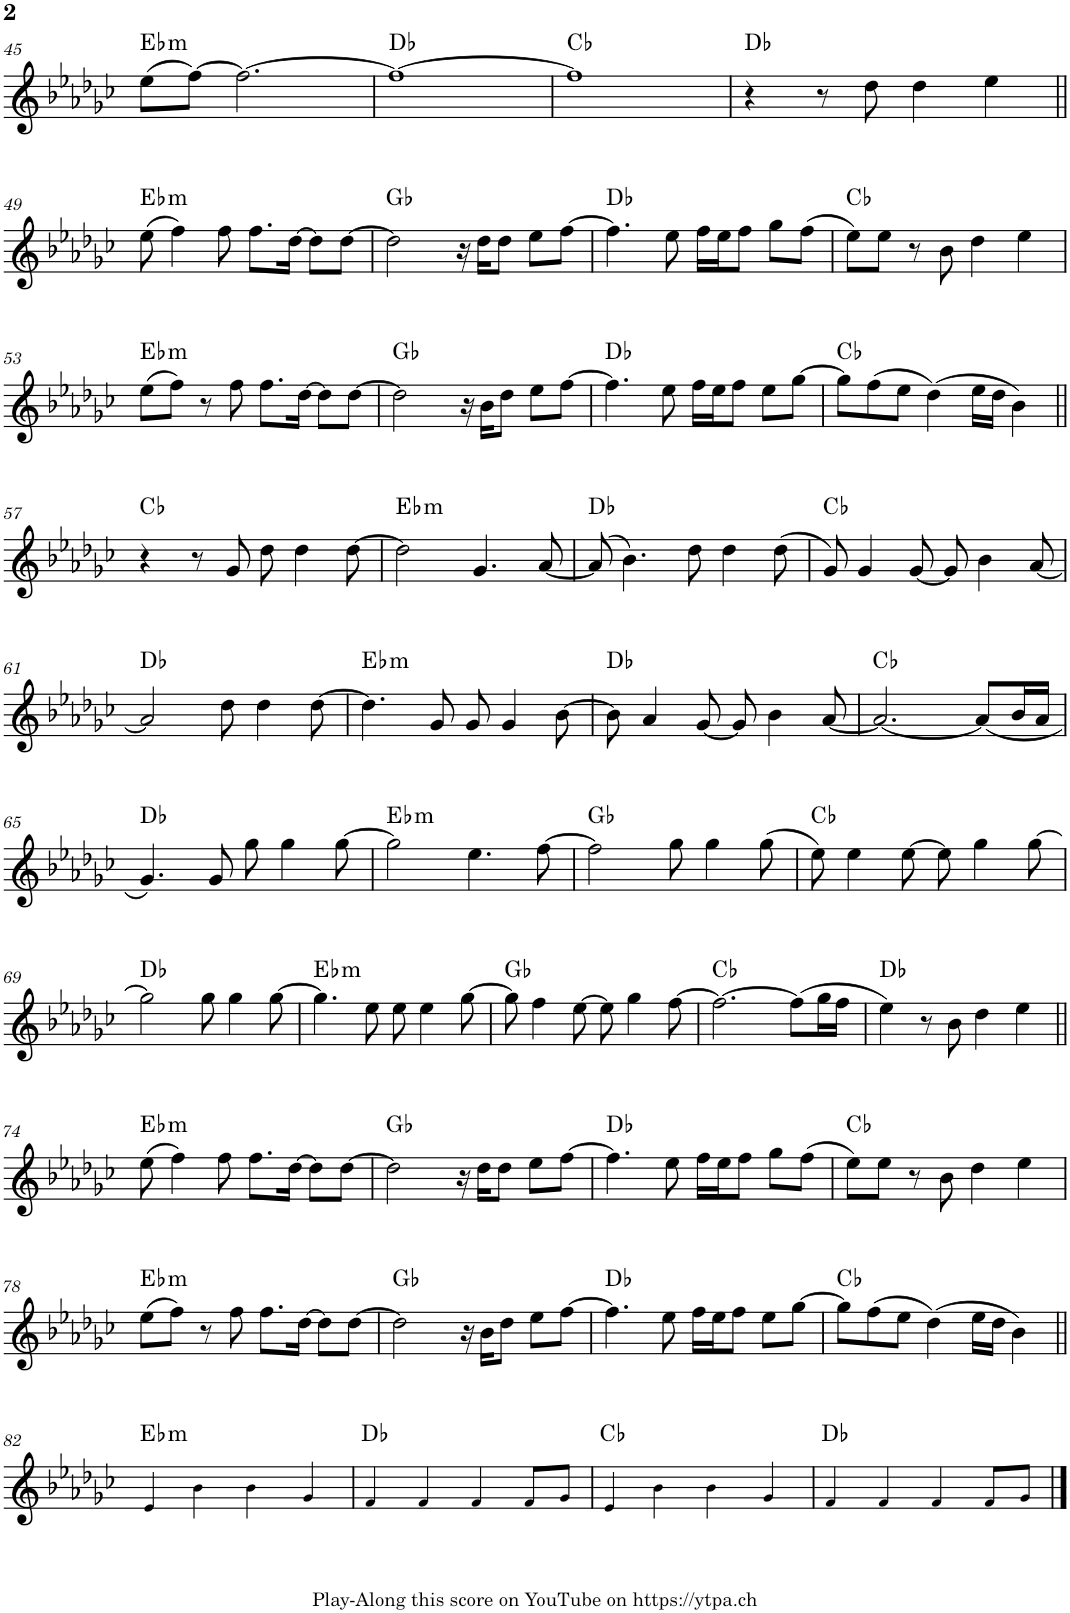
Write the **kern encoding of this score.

**kern	**harte
*part1	*part1
*staff1	*
*I"Piano	*
*I'Pno.	*
!!LO:PB:g=z
*clefG2	*
*k[b-e-a-d-g-c-]	*
*M4/4	*
=45	=45
!	!LO:H:kt=m
(8ee-\L	Eb:min
[8ff\J)	.
2.ff\_	.
=46	=46
1ff_	Db:maj
=47	=47
1ff]	Cb:maj
=48	=48
4r	Db:maj
8r	.
8dd-\	.
4dd-\	.
4ee-\	.
!!LO:LB:g=z
=49||	=49||
!	!LO:H:kt=m
(8ee-\	Eb:min
4ff\)	.
8ff\	.
8.ff\L	.
[16dd-\Jk	.
8dd-\L]	.
[8dd-\J	.
=50	=50
2dd-\]	Gb:maj
16r	.
16dd-\KL	.
8dd-\J	.
8ee-\L	.
[8ff\J	.
=51	=51
4.ff\]	Db:maj
8ee-\	.
16ff\LL	.
16ee-\J	.
8ff\J	.
8gg-\L	.
(8ff\J	.
=52	=52
8ee-\L)	Cb:maj
8ee-\J	.
8r	.
8b-\	.
4dd-\	.
4ee-\	.
!!LO:LB:g=z
=53	=53
!	!LO:H:kt=m
(8ee-\L	Eb:min
8ff\J)	.
8r	.
8ff\	.
8.ff\L	.
[16dd-\Jk	.
8dd-\L]	.
[8dd-\J	.
=54	=54
2dd-\]	Gb:maj
16r	.
16b-\KL	.
8dd-\J	.
8ee-\L	.
[8ff\J	.
=55	=55
4.ff\]	Db:maj
8ee-\	.
16ff\LL	.
16ee-\J	.
8ff\J	.
8ee-\L	.
[8gg-\J	.
=56	=56
8gg-\L]	Cb:maj
(8ff\	.
8ee-\J	.
(4dd-\)	.
16ee-\LL	.
16dd-\JJ	.
4b-\)	.
!!LO:LB:g=z
=57||	=57||
4r	Cb:maj
8r	.
8g-/	.
8dd-\	.
4dd-\	.
[8dd-\	.
=58	=58
!	!LO:H:kt=m
2dd-\]	Eb:min
4.g-/	.
[8a-/	.
=59	=59
(8a-/]	Db:maj
4.b-\)	.
8dd-\	.
4dd-\	.
(8dd-\	.
=60	=60
8g-/)	Cb:maj
4g-/	.
[8g-/	.
8g-/]	.
4b-\	.
[8a-/	.
!!LO:LB:g=z
=61	=61
2a-/]	Db:maj
8dd-\	.
4dd-\	.
[8dd-\	.
=62	=62
!	!LO:H:kt=m
4.dd-\]	Eb:min
8g-/	.
8g-/	.
4g-/	.
[8b-\	.
=63	=63
8b-\]	Db:maj
4a-/	.
[8g-/	.
8g-/]	.
4b-\	.
[8a-/	.
=64	=64
2.a-/_	Cb:maj
(8a-/L]	.
16b-/L	.
16a-/JJ	.
!!LO:LB:g=z
=65	=65
4.g-/)	Db:maj
8g-/	.
8gg-\	.
4gg-\	.
[8gg-\	.
=66	=66
!	!LO:H:kt=m
2gg-\]	Eb:min
4.ee-\	.
[8ff\	.
=67	=67
2ff\]	Gb:maj
8gg-\	.
4gg-\	.
(8gg-\	.
=68	=68
8ee-\)	Cb:maj
4ee-\	.
[8ee-\	.
8ee-\]	.
4gg-\	.
[8gg-\	.
!!LO:LB:g=z
=69	=69
2gg-\]	Db:maj
8gg-\	.
4gg-\	.
[8gg-\	.
=70	=70
!	!LO:H:kt=m
4.gg-\]	Eb:min
8ee-\	.
8ee-\	.
4ee-\	.
[8gg-\	.
=71	=71
8gg-\]	Gb:maj
4ff\	.
[8ee-\	.
8ee-\]	.
4gg-\	.
[8ff\	.
=72	=72
2.ff\_	Cb:maj
(8ff\L]	.
16gg-\L	.
16ff\JJ	.
=73	=73
4ee-\)	Db:maj
8r	.
8b-\	.
4dd-\	.
4ee-\	.
!!LO:LB:g=z
=74||	=74||
!	!LO:H:kt=m
(8ee-\	Eb:min
4ff\)	.
8ff\	.
8.ff\L	.
[16dd-\Jk	.
8dd-\L]	.
[8dd-\J	.
=75	=75
2dd-\]	Gb:maj
16r	.
16dd-\KL	.
8dd-\J	.
8ee-\L	.
[8ff\J	.
=76	=76
4.ff\]	Db:maj
8ee-\	.
16ff\LL	.
16ee-\J	.
8ff\J	.
8gg-\L	.
(8ff\J	.
=77	=77
8ee-\L)	Cb:maj
8ee-\J	.
8r	.
8b-\	.
4dd-\	.
4ee-\	.
!!LO:LB:g=z
=78	=78
!	!LO:H:kt=m
(8ee-\L	Eb:min
8ff\J)	.
8r	.
8ff\	.
8.ff\L	.
[16dd-\Jk	.
8dd-\L]	.
[8dd-\J	.
=79	=79
2dd-\]	Gb:maj
16r	.
16b-\KL	.
8dd-\J	.
8ee-\L	.
[8ff\J	.
=80	=80
4.ff\]	Db:maj
8ee-\	.
16ff\LL	.
16ee-\J	.
8ff\J	.
8ee-\L	.
[8gg-\J	.
=81	=81
8gg-\L]	Cb:maj
(8ff\	.
8ee-\J	.
(4dd-\)	.
16ee-\LL	.
16dd-\JJ	.
4b-\)	.
!!LO:LB:g=z
=82||	=82||
!	!LO:H:kt=m
4e-!/	Eb:min
4b-!\	.
4b-!\	.
4g-!/	.
=83	=83
4f!/	Db:maj
4f!/	.
4f!/	.
8f!/L	.
8g-!/J	.
=84	=84
4e-!/	Cb:maj
4b-!\	.
4b-!\	.
4g-!/	.
=85	=85
4f!/	Db:maj
4f!/	.
4f!/	.
8f!/L	.
8g-!/J	.
==	==
*-	*-
